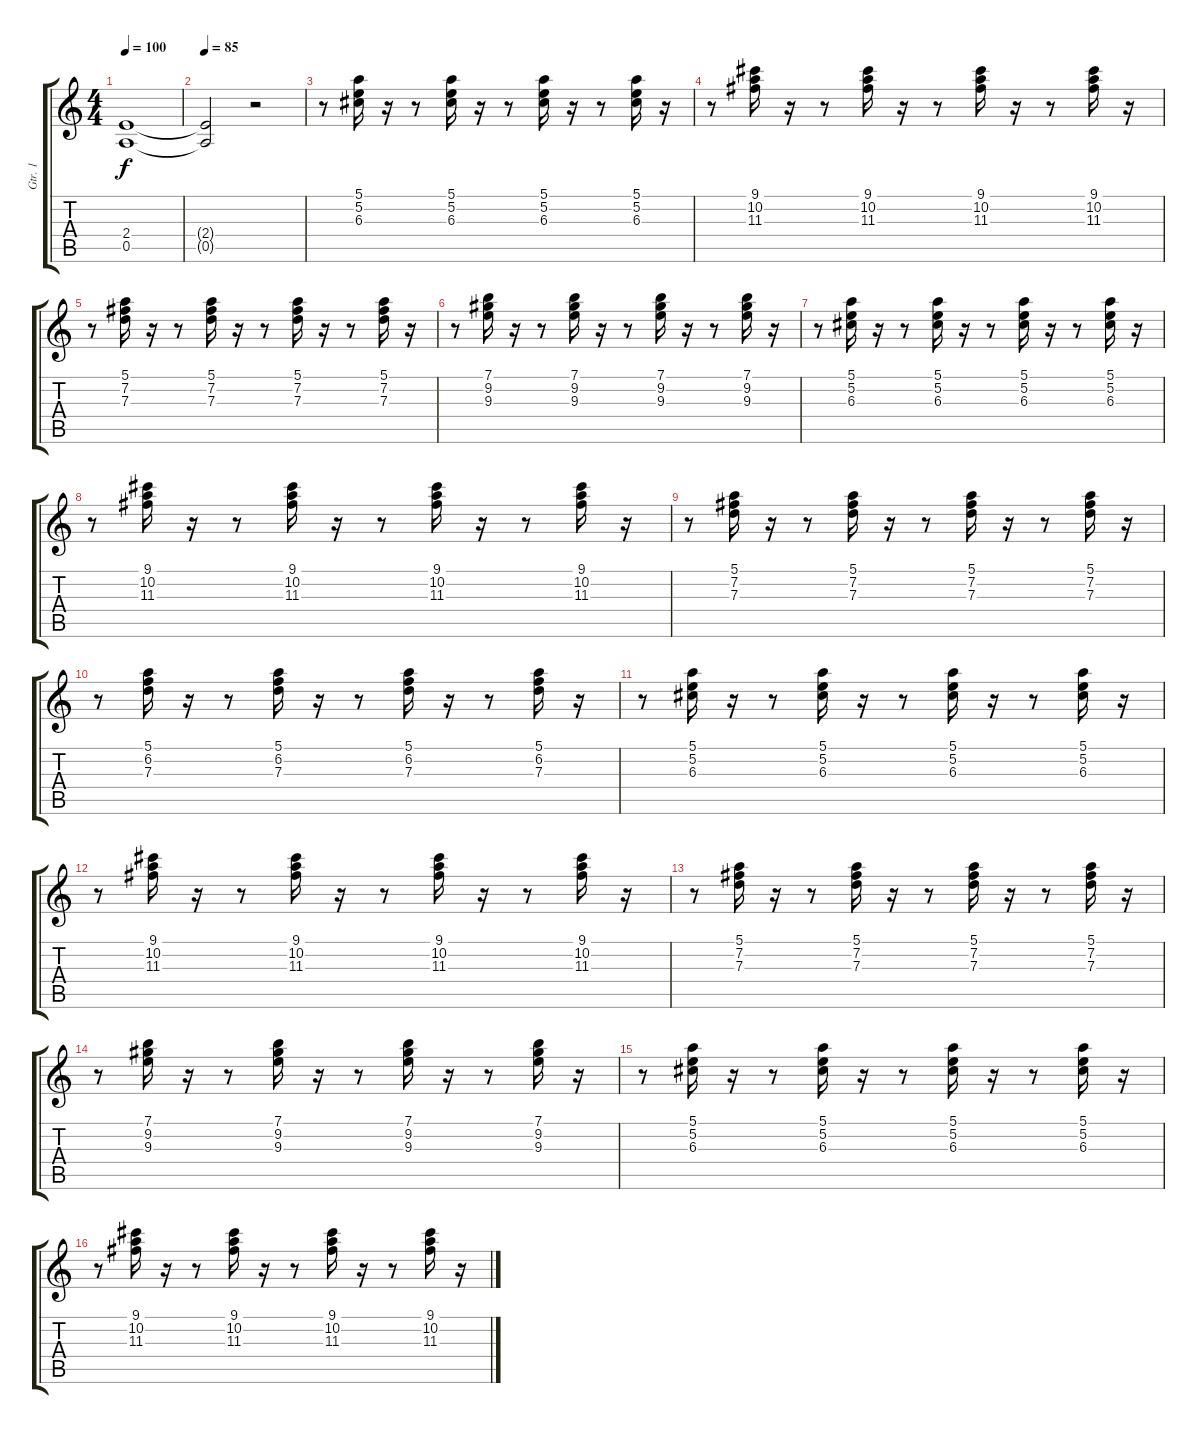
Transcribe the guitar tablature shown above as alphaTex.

\track ("Gtr. 1" "Gtr. 1") {instrument distortionguitar}
\staff {score tabs}
\tuning (E4 B3 G3 D3 A2 E2) {hide}
\ts (4 4)
\tempo 100
\clef g2
\ks c
(2.4 0.5).1{dy f} |
\tempo 85
(2.4{t} 0.5{t}).2 r.2 |
r.8{instrument electricguitarclean} (5.1 5.2 6.3).16 r.16 r.8 (5.1 5.2 6.3).16 r.16 r.8 (5.1 5.2 6.3).16 r.16 r.8 (5.1 5.2 6.3).16 r.16 |
r.8 (9.1 10.2 11.3).16 r.16 r.8 (9.1 10.2 11.3).16 r.16 r.8 (9.1 10.2 11.3).16 r.16 r.8 (9.1 10.2 11.3).16 r.16 |
r.8 (5.1 7.2 7.3).16 r.16 r.8 (5.1 7.2 7.3).16 r.16 r.8 (5.1 7.2 7.3).16 r.16 r.8 (5.1 7.2 7.3).16 r.16 |
r.8 (7.1 9.2 9.3).16 r.16 r.8 (7.1 9.2 9.3).16 r.16 r.8 (7.1 9.2 9.3).16 r.16 r.8 (7.1 9.2 9.3).16 r.16 |
r.8 (5.1 5.2 6.3).16 r.16 r.8 (5.1 5.2 6.3).16 r.16 r.8 (5.1 5.2 6.3).16 r.16 r.8 (5.1 5.2 6.3).16 r.16 |
r.8 (9.1 10.2 11.3).16 r.16 r.8 (9.1 10.2 11.3).16 r.16 r.8 (9.1 10.2 11.3).16 r.16 r.8 (9.1 10.2 11.3).16 r.16 |
r.8 (5.1 7.2 7.3).16 r.16 r.8 (5.1 7.2 7.3).16 r.16 r.8 (5.1 7.2 7.3).16 r.16 r.8 (5.1 7.2 7.3).16 r.16 |
r.8 (5.1 6.2 7.3).16 r.16 r.8 (5.1 6.2 7.3).16 r.16 r.8 (5.1 6.2 7.3).16 r.16 r.8 (5.1 6.2 7.3).16 r.16 |
r.8 (5.1 5.2 6.3).16 r.16 r.8 (5.1 5.2 6.3).16 r.16 r.8 (5.1 5.2 6.3).16 r.16 r.8 (5.1 5.2 6.3).16 r.16 |
r.8 (9.1 10.2 11.3).16 r.16 r.8 (9.1 10.2 11.3).16 r.16 r.8 (9.1 10.2 11.3).16 r.16 r.8 (9.1 10.2 11.3).16 r.16 |
r.8 (5.1 7.2 7.3).16 r.16 r.8 (5.1 7.2 7.3).16 r.16 r.8 (5.1 7.2 7.3).16 r.16 r.8 (5.1 7.2 7.3).16 r.16 |
r.8 (7.1 9.2 9.3).16 r.16 r.8 (7.1 9.2 9.3).16 r.16 r.8 (7.1 9.2 9.3).16 r.16 r.8 (7.1 9.2 9.3).16 r.16 |
r.8 (5.1 5.2 6.3).16 r.16 r.8 (5.1 5.2 6.3).16 r.16 r.8 (5.1 5.2 6.3).16 r.16 r.8 (5.1 5.2 6.3).16 r.16 |
r.8 (9.1 10.2 11.3).16 r.16 r.8 (9.1 10.2 11.3).16 r.16 r.8 (9.1 10.2 11.3).16 r.16 r.8 (9.1 10.2 11.3).16 r.16
